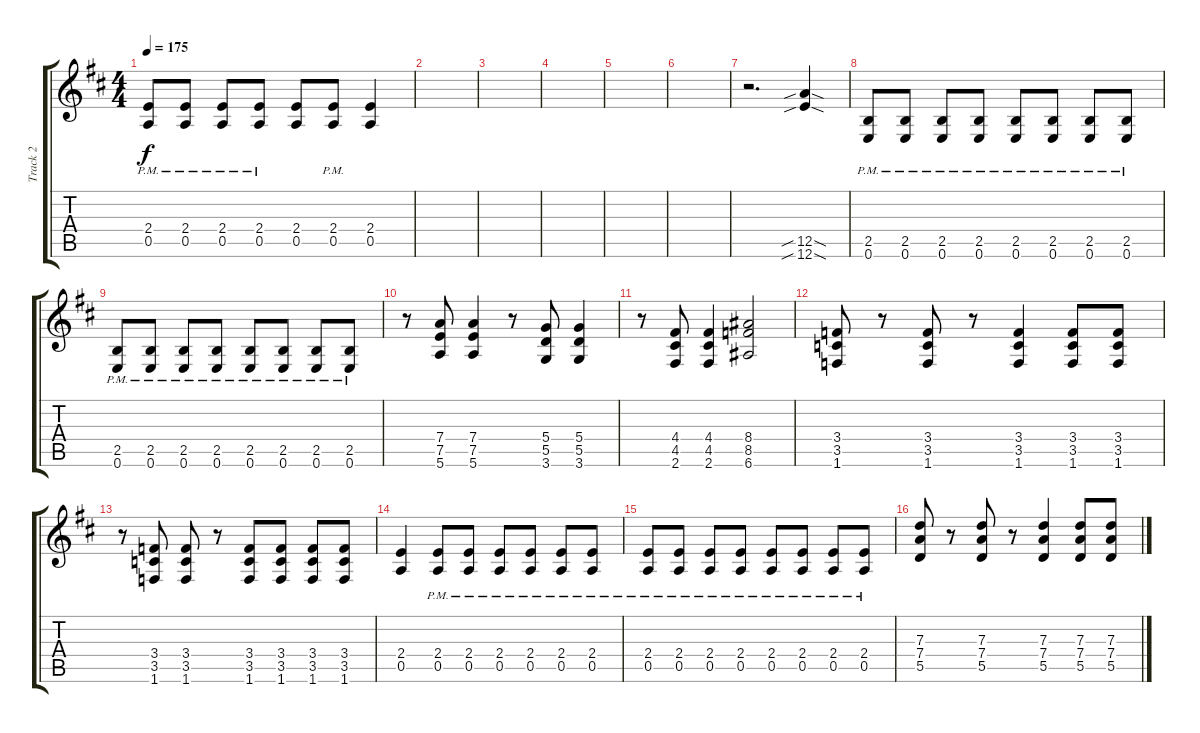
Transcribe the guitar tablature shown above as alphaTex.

\track ("Track 2" "Track 2") {instrument distortionguitar}
\staff {score tabs}
\tuning (E4 B3 G3 D3 A2 E2) {hide}
\ts (4 4)
\tempo 175
\clef g2
\ks d
(2.4{pm} 0.5{pm}).8{dy f} (2.4{pm} 0.5{pm}).8 (2.4{pm} 0.5{pm}).8 (2.4{pm} 0.5{pm}).8 (2.4 0.5).8 (2.4{pm} 0.5{pm}).8 (2.4 0.5).4 |
|
|
|
|
|
r.2{d} (12.5{sib sod} 12.6{sib sod}).4 |
(2.5{pm} 0.6{pm}).8 (2.5{pm} 0.6{pm}).8 (2.5{pm} 0.6{pm}).8 (2.5{pm} 0.6{pm}).8 (2.5{pm} 0.6{pm}).8 (2.5{pm} 0.6{pm}).8 (2.5{pm} 0.6{pm}).8 (2.5{pm} 0.6{pm}).8 |
(2.5{pm} 0.6{pm}).8 (2.5{pm} 0.6{pm}).8 (2.5{pm} 0.6{pm}).8 (2.5{pm} 0.6{pm}).8 (2.5{pm} 0.6{pm}).8 (2.5{pm} 0.6{pm}).8 (2.5{pm} 0.6{pm}).8 (2.5{pm} 0.6{pm}).8 |
r.8 (7.4 7.5 5.6).8 (7.4 7.5 5.6).4 r.8 (5.4 5.5 3.6).8 (5.4 5.5 3.6).4 |
r.8 (4.4 4.5 2.6).8 (4.4 4.5 2.6).4 (8.4 8.5 6.6).2 |
(3.4 3.5 1.6).8 r.8 (3.4 3.5 1.6).8 r.8 (3.4 3.5 1.6).4 (3.4 3.5 1.6).8 (3.4 3.5 1.6).8 |
r.8 (3.4 3.5 1.6).8 (3.4 3.5 1.6).8 r.8 (3.4 3.5 1.6).8 (3.4 3.5 1.6).8 (3.4 3.5 1.6).8 (3.4 3.5 1.6).8 |
(2.4 0.5).4 (2.4{pm} 0.5{pm}).8 (2.4{pm} 0.5{pm}).8 (2.4{pm} 0.5{pm}).8 (2.4{pm} 0.5{pm}).8 (2.4{pm} 0.5{pm}).8 (2.4{pm} 0.5{pm}).8 |
(2.4{pm} 0.5{pm}).8 (2.4{pm} 0.5{pm}).8 (2.4{pm} 0.5{pm}).8 (2.4{pm} 0.5{pm}).8 (2.4{pm} 0.5{pm}).8 (2.4{pm} 0.5{pm}).8 (2.4{pm} 0.5{pm}).8 (2.4{pm} 0.5{pm}).8 |
(7.3 7.4 5.5).8 r.8 (7.3 7.4 5.5).8 r.8 (7.3 7.4 5.5).4 (7.3 7.4 5.5).8 (7.3 7.4 5.5).8
